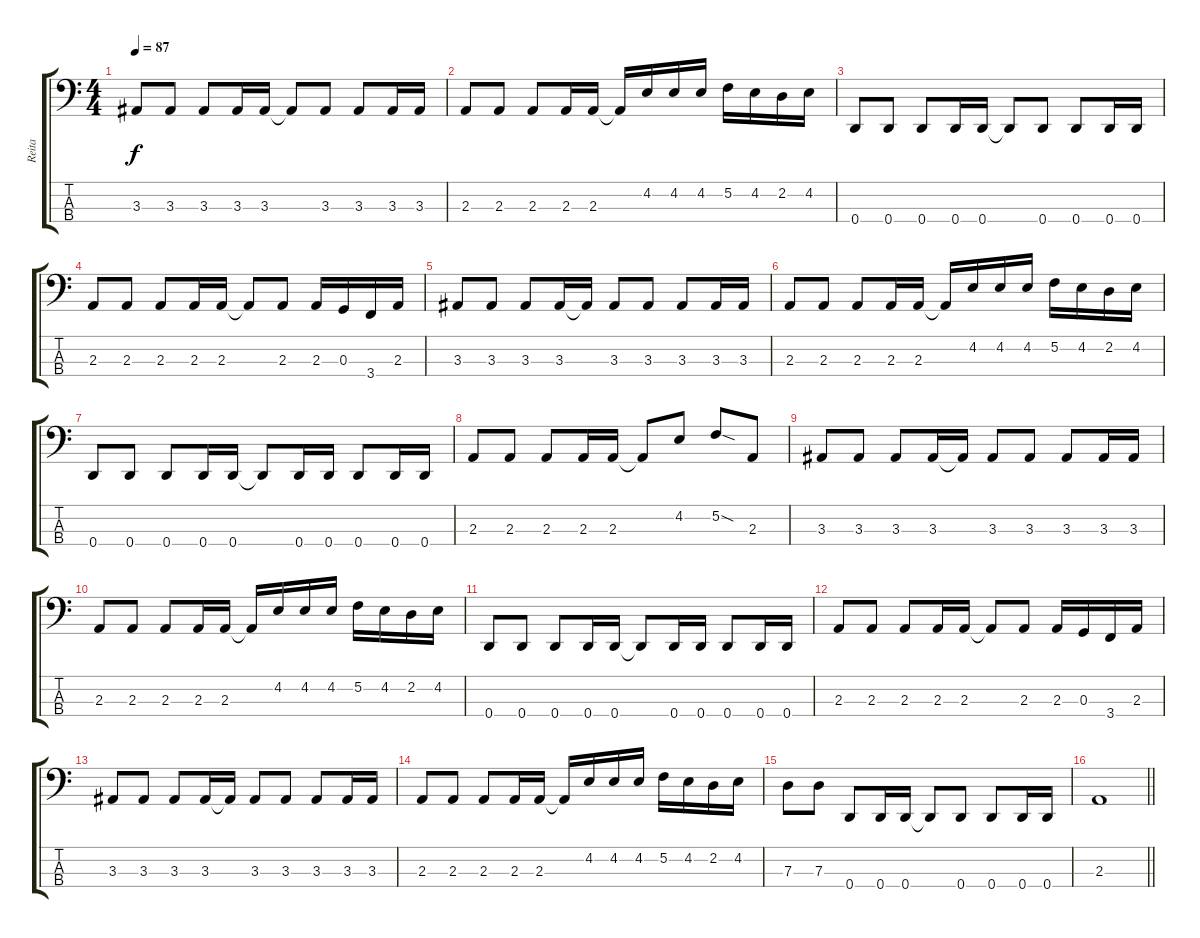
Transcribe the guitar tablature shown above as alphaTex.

\track ("Reita" "Reita") {instrument electricbasspick}
\staff {score tabs}
\tuning (F2 C2 G1 D1) {hide}
\ts (4 4)
\tempo 87
\clef f4
\ks c
3.3.8{dy f} 3.3.8 3.3.8 3.3.16 3.3.16 3.3{t}.8 3.3.8 3.3.8 3.3.16 3.3.16 |
2.3.8 2.3.8 2.3.8 2.3.16 2.3.16 2.3{t}.16 4.2.16 4.2.16 4.2.16 5.2.16 4.2.16 2.2.16 4.2.16 |
0.4.8 0.4.8 0.4.8 0.4.16 0.4.16 0.4{t}.8 0.4.8 0.4.8 0.4.16 0.4.16 |
2.3.8 2.3.8 2.3.8 2.3.16 2.3.16 2.3{t}.8 2.3.8 2.3.16 0.3.16 3.4.16 2.3.16 |
3.3.8 3.3.8 3.3.8 3.3.16 3.3{t}.16 3.3.8 3.3.8 3.3.8 3.3.16 3.3.16 |
2.3.8 2.3.8 2.3.8 2.3.16 2.3.16 2.3{t}.16 4.2.16 4.2.16 4.2.16 5.2.16 4.2.16 2.2.16 4.2.16 |
0.4.8 0.4.8 0.4.8 0.4.16 0.4.16 0.4{t}.8 0.4.16 0.4.16 0.4.8 0.4.16 0.4.16 |
2.3.8 2.3.8 2.3.8 2.3.16 2.3.16 2.3{t}.8 4.2.8 5.2{sod}.8 2.3.8 |
3.3.8 3.3.8 3.3.8 3.3.16 3.3{t}.16 3.3.8 3.3.8 3.3.8 3.3.16 3.3.16 |
2.3.8 2.3.8 2.3.8 2.3.16 2.3.16 2.3{t}.16 4.2.16 4.2.16 4.2.16 5.2.16 4.2.16 2.2.16 4.2.16 |
0.4.8 0.4.8 0.4.8 0.4.16 0.4.16 0.4{t}.8 0.4.16 0.4.16 0.4.8 0.4.16 0.4.16 |
2.3.8 2.3.8 2.3.8 2.3.16 2.3.16 2.3{t}.8 2.3.8 2.3.16 0.3.16 3.4.16 2.3.16 |
3.3.8 3.3.8 3.3.8 3.3.16 3.3{t}.16 3.3.8 3.3.8 3.3.8 3.3.16 3.3.16 |
2.3.8 2.3.8 2.3.8 2.3.16 2.3.16 2.3{t}.16 4.2.16 4.2.16 4.2.16 5.2.16 4.2.16 2.2.16 4.2.16 |
7.3.8 7.3.8 0.4.8 0.4.16 0.4.16 0.4{t}.8 0.4.8 0.4.8 0.4.16 0.4.16 |
\barLineRight lightlight
2.3.1
